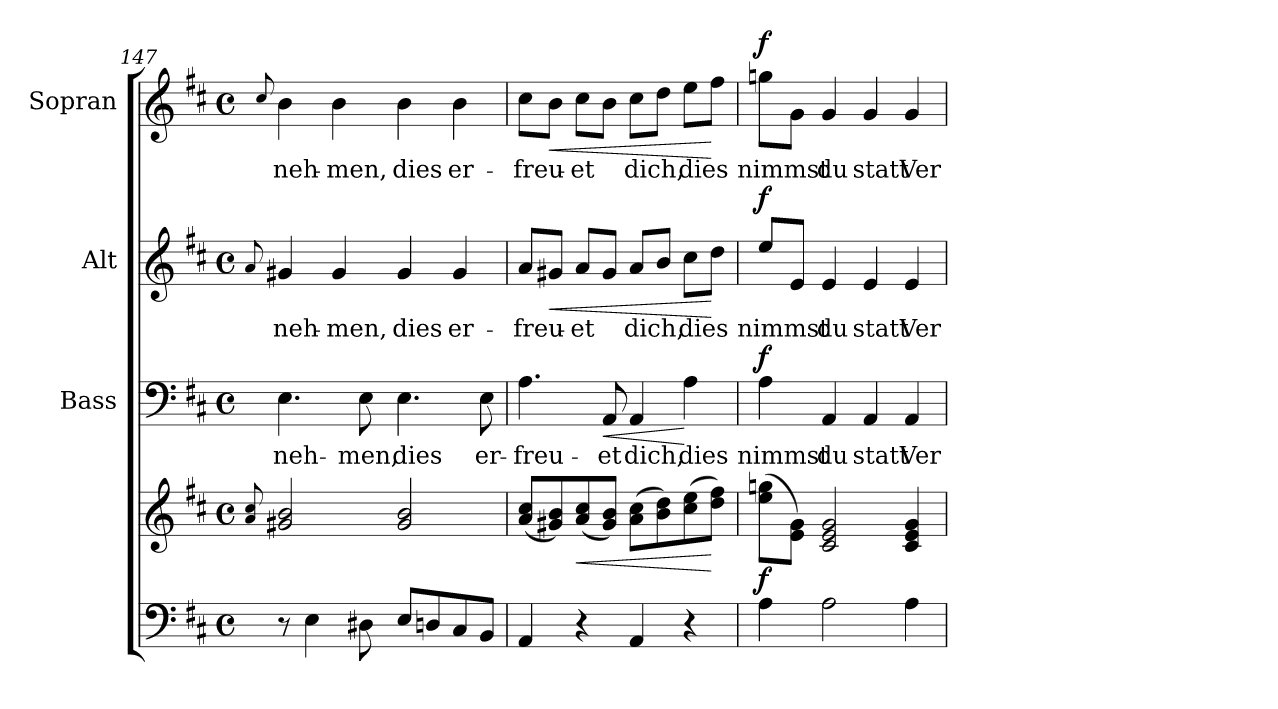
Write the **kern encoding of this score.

**kern	**kern	**dynam	**kern	**text	**dynam	**kern	**text	**dynam	**kern	**text	**dynam
*part4	*part4	*part4	*part3	*part3	*part3	*part2	*part2	*part2	*part1	*part1	*part1
*staff5	*staff4	*staff4/5	*staff3	*staff3	*staff3	*staff2	*staff2	*staff2	*staff1	*staff1	*staff1
*	*	*	*I"Bass	*	*	*I"Alt	*	*	*I"Sopran	*	*
*	*	*	*I'B.	*	*	*I'A.	*	*	*I'S.	*	*
*clefF4	*clefG2	*	*clefF4	*	*	*clefG2	*	*	*clefG2	*	*
*k[f#c#]	*k[f#c#]	*	*k[f#c#]	*	*	*k[f#c#]	*	*	*k[f#c#]	*	*
*D:	*D:	*	*D:	*	*	*D:	*	*	*D:	*	*
*M4/4	*M4/4	*	*M4/4	*	*	*M4/4	*	*	*M4/4	*	*
*met(c)	*met(c)	*	*met(c)	*	*	*met(c)	*	*	*met(c)	*	*
=147	=147	=147	=147	=147	=147	=147	=147	=147	=147	=147	=147
.	8qqa/ 8qqcc#/	.	.	.	.	8qqa/	.	.	8qqcc#/	.	.
!	!	!	!	!LO:LY:b	!	!	!LO:LY:b	!	!	!LO:LY:b	!
8r	2g#X/ 2b/	.	4.E\	-neh-	.	4g#X/	-neh-	.	4b\	-neh-	.
4E\	.	.	.	.	.	.	.	.	.	.	.
!	!	!	!	!	!	!	!LO:LY:b	!	!	!LO:LY:b	!
.	.	.	.	.	.	4g#/	-men,	.	4b\	-men,	.
!	!	!	!	!LO:LY:b	!	!	!	!	!	!	!
8D#X\	.	.	8E\	-men,	.	.	.	.	.	.	.
!	!	!	!	!LO:LY:b	!	!	!LO:LY:b	!	!	!LO:LY:b	!
8E/L	2g#/ 2b/	.	4.E\	dies	.	4g#/	dies	.	4b\	dies	.
8Dn/	.	.	.	.	.	.	.	.	.	.	.
!	!	!	!	!	!	!	!LO:LY:b	!	!	!LO:LY:b	!
8C#/	.	.	.	.	.	4g#/	er-	.	4b\	er-	.
!	!	!	!	!LO:LY:b	!	!	!	!	!	!	!
8BB/J	.	.	8E\	er-	.	.	.	.	.	.	.
!!LO:LB:g=z
=148	=148	=148	=148	=148	=148	=148	=148	=148	=148	=148	=148
!	!	!	!	!LO:LY:b	!	!	!LO:LY:b	!	!	!LO:LY:b	!
4AA/	(<8a/ 8cc#/L	.	4.A\	-freu-	.	8a/L	-freu-	.	8cc#\L	-freu-	.
!	!	!	!	!	!	!	!	!LO:HP:b	!	!	!LO:HP:b
.	8g#X/ 8b/)	.	.	.	.	8g#X/J	.	<	8b\J	.	<
!	!	!LO:HP:b	!	!	!	!	!LO:LY:b	!	!	!LO:LY:b	!
4r	(<8a/ 8cc#/	<	.	.	.	8a/L	-et	.	8cc#\L	-et	.
!	!	!	!	!LO:LY:b	!LO:HP:b	!	!	!	!	!	!
.	8g#/ 8b/J)	.	8AA/	-et	<	8g#/J	.	.	8b\J	.	.
!	!	!	!	!LO:LY:b	!	!	!LO:LY:b	!	!	!LO:LY:b	!
4AA/	(>8a\ 8cc#\L	.	4AA/	dich,	.	8a/L	dich,	.	8cc#\L	dich,	.
.	8b\ 8dd\)	.	.	.	.	8b/J	.	.	8dd\J	.	.
!	!	!	!	!LO:LY:b	!	!	!LO:LY:b	!	!	!LO:LY:b	!
4r	(>8cc#\ 8ee\	.	4A\	dies	[	8cc#\L	dies	.	8ee\L	dies	.
.	8dd\ 8ff#\J)	[	.	.	.	8dd\J	.	[	8ff#\J	.	[
=149	=149	=149	=149	=149	=149	=149	=149	=149	=149	=149	=149
!	!	!LO:DY:b	!	!LO:LY:b	!LO:DY:a	!	!LO:LY:b	!LO:DY:a	!	!LO:LY:b	!LO:DY:a
4A\	(>8ee\ 8ggn\L	f	4A\	nimmst	f	8ee/L	nimmst	f	8ggn\L	nimmst	f
.	8e\ 8g\J)	.	.	.	.	8e/J	.	.	8g\J	.	.
!	!	!	!	!LO:LY:b	!	!	!LO:LY:b	!	!	!LO:LY:b	!
2A\	2c#/ 2e/ 2g/	.	4AA/	du	.	4e/	du	.	4g/	du	.
!	!	!	!	!LO:LY:b	!	!	!LO:LY:b	!	!	!LO:LY:b	!
.	.	.	4AA/	statt	.	4e/	statt	.	4g/	statt	.
!	!	!	!	!LO:LY:b	!	!	!LO:LY:b	!	!	!LO:LY:b	!
4A\	4c#/ 4e/ 4g/	.	4AA/	Ver-	.	4e/	Ver-	.	4g/	Ver-	.
=	=	=	=	=	=	=	=	=	=	=	=
*-	*-	*-	*-	*-	*-	*-	*-	*-	*-	*-	*-
